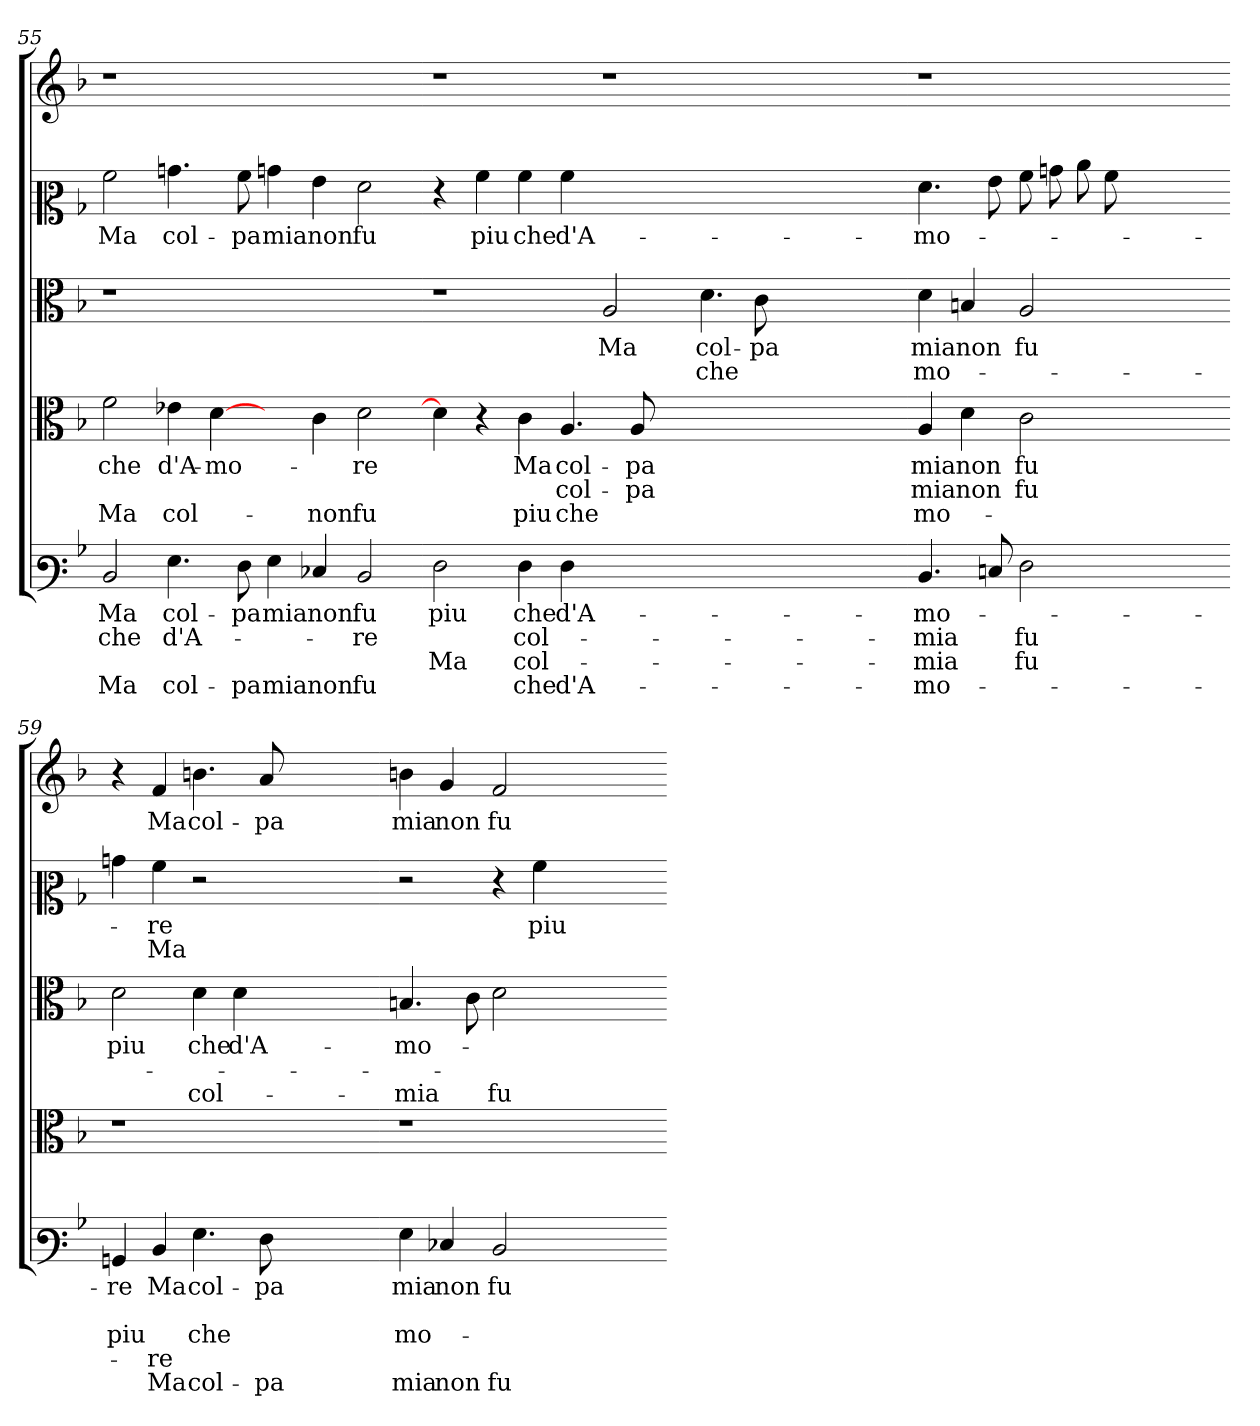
**kern	**text	**text	**text	**text	**text	**kern	**text	**text	**text	**kern	**text	**text	**text	**kern	**text	**text	**kern	**text
*part5	*part5	*part5	*part5	*part5	*part5	*part4	*part4	*part4	*part4	*part3	*part3	*part3	*part3	*part2	*part2	*part2	*part1	*part1
*staff5	*staff5	*staff5	*staff5	*staff5	*staff5	*staff4	*staff4	*staff4	*staff4	*staff3	*staff3	*staff3	*staff3	*staff2	*staff2	*staff2	*staff1	*staff1
*clefF3	*	*	*	*	*	*clefC3	*	*	*	*clefC3	*	*	*	*clefC2	*	*	*clefG2	*
*k[b-]	*	*	*	*	*	*k[b-]	*	*	*	*k[b-]	*	*	*	*k[b-]	*	*	*k[b-]	*
=55	=55	=55	=55	=55	=55	=55	=55	=55	=55	=55	=55	=55	=55	=55	=55	=55	=55	=55
2D	Ma	che	.	Ma	.	2f	che	.	Ma	1r	.	.	.	2a	Ma	.	1r	.
4.G	col-	d'A-	.	col-	.	4e-X	d'A-	.	col-	.	.	.	.	4.bn	col-	.	.	.
.	.	.	.	.	.	[4d	mo-	.	.	.	.	.	.	.	.	.	.	.
8F	pa	.	.	pa	.	.	.	.	.	.	.	.	.	8a	pa	.	.	.
4G	mia	.	.	mia	.	4ryy	.	.	.	1ryy	.	.	.	4bn	mia	.	1ryy	.
4E-X	non	.	.	non	.	4c	.	.	non	.	.	.	.	4g	non	.	.	.
2D	fu	re	.	fu	.	2d	re	.	fu	.	.	.	.	2f	fu	.	.	.
=57-	=57-	=57-	=57-	=57-	=57-	=57-	=57-	=57-	=57-	=57-	=57-	=57-	=57-	=57-	=57-	=57-	=57-	=57-
2F	piu	.	Ma	.	.	4d]	.	.	.	1r	.	.	.	4r	.	.	1r	.
.	.	.	.	.	.	4r	.	.	.	.	.	.	.	4a	piu	.	.	.
4F	che	col-	col-	che	.	4c	Ma	.	piu	.	.	.	.	4a	che	.	.	.
4F	d'A-	.	.	d'A-	.	4.A	col-	col-	che	.	.	.	.	4a	d'A-	.	.	.
1ryy	.	.	.	.	.	.	.	.	.	2A	Ma	.	.	1ryy	.	.	1r	.
.	.	.	.	.	.	8A	pa	pa	.	.	.	.	.	.	.	.	.	.
.	.	.	.	.	.	1ryy	.	.	.	.	.	.	.	.	.	.	.	.
.	.	.	.	.	.	.	.	.	.	4.d	col-	che	.	.	.	.	.	.
.	.	.	.	.	.	.	.	.	.	8c	pa	.	.	.	.	.	.	.
1ryy	.	.	.	.	.	.	.	.	.	1ryy	.	.	.	1ryy	.	.	1ryy	.
.	.	.	.	.	.	2.ryy	.	.	.	.	.	.	.	.	.	.	.	.
=58-	=58-	=58-	=58-	=58-	=58-	=58-	=58-	=58-	=58-	=58-	=58-	=58-	=58-	=58-	=58-	=58-	=58-	=58-
4.D	mo-	mia	mia	mo-	.	4A	mia	mia	mo-	4d	mia	mo-	.	4.f	mo-	.	1r	.
.	.	.	.	.	.	4d	non	non	.	4Bn	non	.	.	.	.	.	.	.
8E	.	.	.	.	.	.	.	.	.	.	.	.	.	8g	.	.	.	.
2F	.	fu	fu	.	.	2c	fu	fu	.	2A	fu	.	.	8a	.	.	.	.
.	.	.	.	.	.	.	.	.	.	.	.	.	.	8bn	.	.	.	.
.	.	.	.	.	.	.	.	.	.	.	.	.	.	8cc	.	.	.	.
.	.	.	.	.	.	.	.	.	.	.	.	.	.	8a	.	.	.	.
1ryy	.	.	.	.	.	1ryy	.	.	.	1ryy	.	.	.	1ryy	.	.	1ryy	.
=59-	=59-	=59-	=59-	=59-	=59-	=59-	=59-	=59-	=59-	=59-	=59-	=59-	=59-	=59-	=59-	=59-	=59-	=59-
4BB	re	.	piu	.	.	1r	.	.	.	2d	piu	.	.	4bn	.	.	4r	.
4D	Ma	.	.	re	Ma	.	.	.	.	.	.	.	.	4a	re	Ma	4f	Ma
4.G	col-	.	che	.	col-	.	.	.	.	4d	che	.	col-	2r	.	.	4.bn	col-
.	.	.	.	.	.	.	.	.	.	4d	d'A-	.	.	.	.	.	.	.
8F	pa	.	.	.	pa	.	.	.	.	.	.	.	.	.	.	.	8a	pa
1ryy	.	.	.	.	.	1ryy	.	.	.	1ryy	.	.	.	1ryy	.	.	1ryy	.
=60-	=60-	=60-	=60-	=60-	=60-	=60-	=60-	=60-	=60-	=60-	=60-	=60-	=60-	=60-	=60-	=60-	=60-	=60-
4G	mia	.	mo-	.	mia	1r	.	.	.	4.Bn	mo-	.	mia	2r	.	.	4bn	mia
4E-X	non	.	.	.	non	.	.	.	.	.	.	.	.	.	.	.	4g	non
.	.	.	.	.	.	.	.	.	.	8c	.	.	.	.	.	.	.	.
2D	fu	.	.	.	fu	.	.	.	.	2d	.	.	fu	4r	.	.	2f	fu
.	.	.	.	.	.	.	.	.	.	.	.	.	.	4a	piu	.	.	.
1ryy	.	.	.	.	.	1ryy	.	.	.	1ryy	.	.	.	1ryy	.	.	1ryy	.
=-	=-	=-	=-	=-	=-	=-	=-	=-	=-	=-	=-	=-	=-	=-	=-	=-	=-	=-
*-	*-	*-	*-	*-	*-	*-	*-	*-	*-	*-	*-	*-	*-	*-	*-	*-	*-	*-
